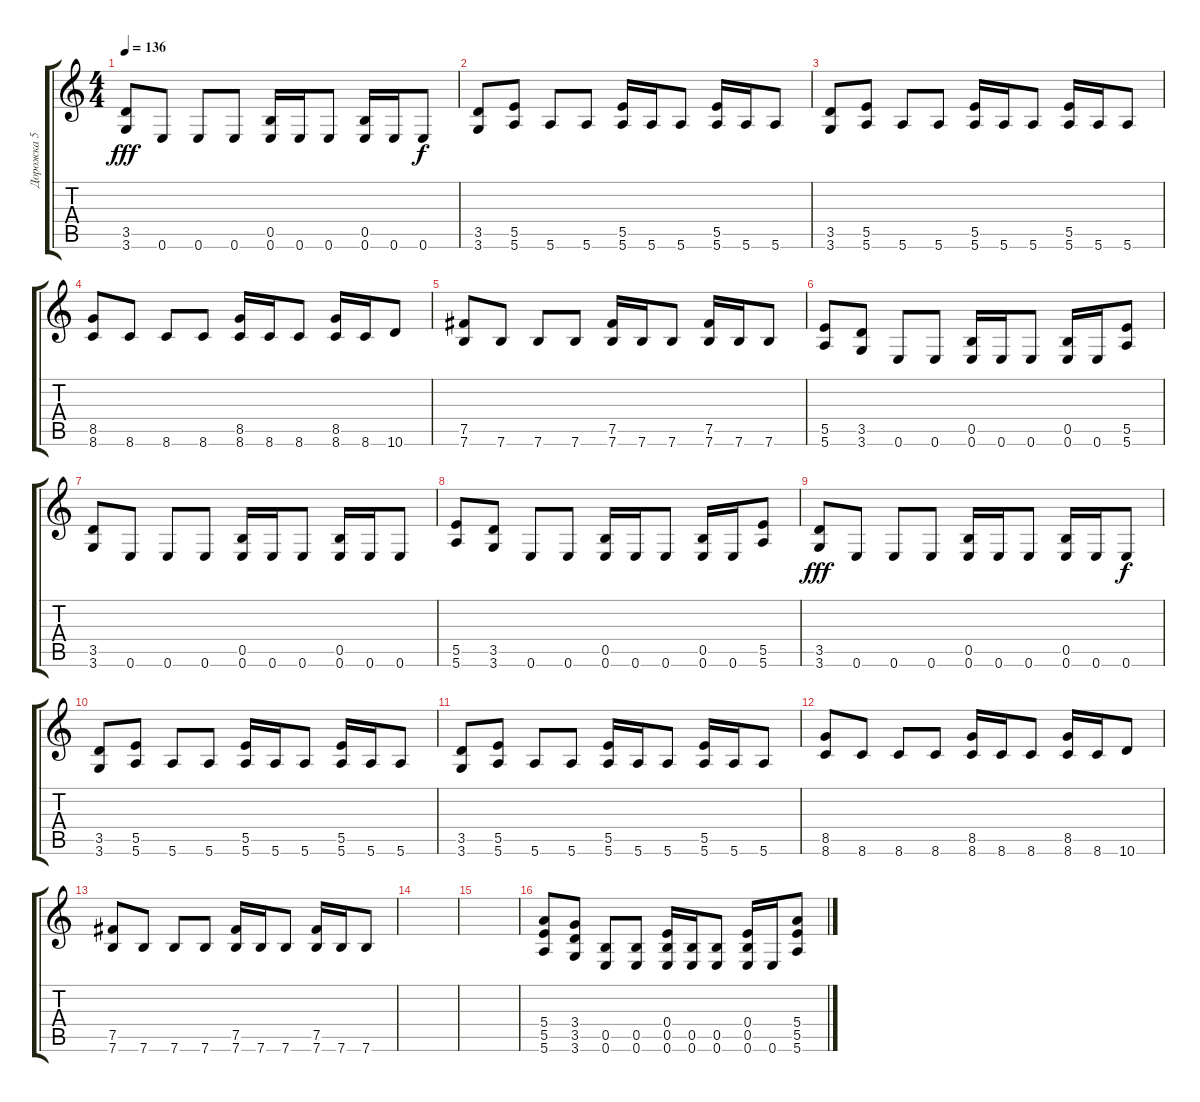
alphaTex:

\track ("Дорожка 5" "Дорожка 5") {instrument overdrivenguitar}
\staff {score tabs}
\tuning (E4 B3 G3 E3 B2 E2) {hide}
\ts (4 4)
\tempo 136
\clef g2
\ks c
(3.5 3.6).8{dy fff} 0.6.8 0.6.8 0.6.8 (0.5 0.6).16 0.6.16 0.6.8 (0.5 0.6).16 0.6.16 0.6.8{dy f} |
(3.5 3.6).8 (5.5 5.6).8 5.6.8 5.6.8 (5.5 5.6).16 5.6.16 5.6.8 (5.5 5.6).16 5.6.16 5.6.8 |
(3.5 3.6).8 (5.5 5.6).8 5.6.8 5.6.8 (5.5 5.6).16 5.6.16 5.6.8 (5.5 5.6).16 5.6.16 5.6.8 |
(8.5 8.6).8 8.6.8 8.6.8 8.6.8 (8.5 8.6).16 8.6.16 8.6.8 (8.5 8.6).16 8.6.16 10.6.8 |
(7.5 7.6).8 7.6.8 7.6.8 7.6.8 (7.5 7.6).16 7.6.16 7.6.8 (7.5 7.6).16 7.6.16 7.6.8 |
(5.5 5.6).8 (3.5 3.6).8 0.6.8 0.6.8 (0.5 0.6).16 0.6.16 0.6.8 (0.5 0.6).16 0.6.16 (5.5 5.6).8 |
(3.5 3.6).8 0.6.8 0.6.8 0.6.8 (0.5 0.6).16 0.6.16 0.6.8 (0.5 0.6).16 0.6.16 0.6.8 |
(5.5 5.6).8 (3.5 3.6).8 0.6.8 0.6.8 (0.5 0.6).16 0.6.16 0.6.8 (0.5 0.6).16 0.6.16 (5.5 5.6).8 |
(3.5 3.6).8{dy fff} 0.6.8 0.6.8 0.6.8 (0.5 0.6).16 0.6.16 0.6.8 (0.5 0.6).16 0.6.16 0.6.8{dy f} |
(3.5 3.6).8 (5.5 5.6).8 5.6.8 5.6.8 (5.5 5.6).16 5.6.16 5.6.8 (5.5 5.6).16 5.6.16 5.6.8 |
(3.5 3.6).8 (5.5 5.6).8 5.6.8 5.6.8 (5.5 5.6).16 5.6.16 5.6.8 (5.5 5.6).16 5.6.16 5.6.8 |
(8.5 8.6).8 8.6.8 8.6.8 8.6.8 (8.5 8.6).16 8.6.16 8.6.8 (8.5 8.6).16 8.6.16 10.6.8 |
(7.5 7.6).8 7.6.8 7.6.8 7.6.8 (7.5 7.6).16 7.6.16 7.6.8 (7.5 7.6).16 7.6.16 7.6.8 |
|
|
(5.4 5.5 5.6).8 (3.4 3.5 3.6).8 (0.5 0.6).8 (0.5 0.6).8 (0.4 0.5 0.6).16 (0.5 0.6).16 (0.5 0.6).8 (0.4 0.5 0.6).16 0.6.16 (5.4 5.5 5.6).8
